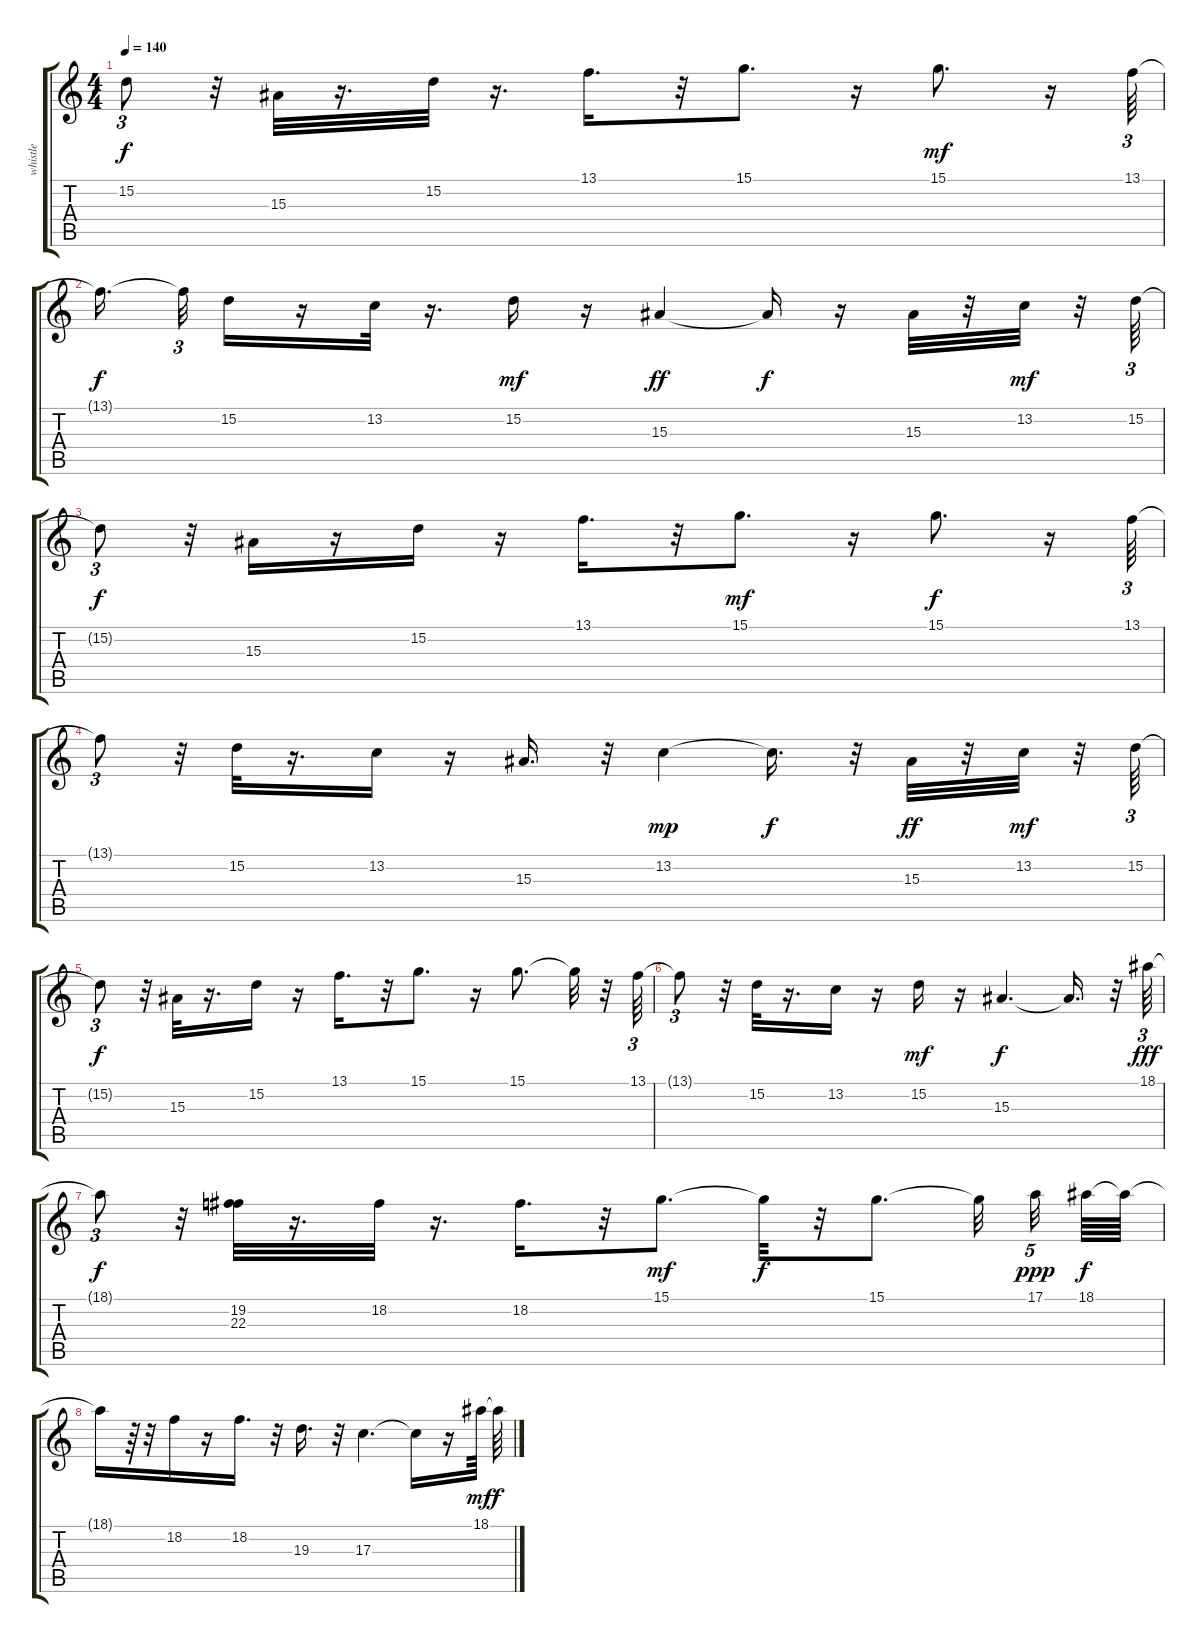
\track ("whistle" "whistle") {instrument whistle}
\staff {score tabs}
\tuning (E4 B3 G3 D3 A2 E2) {hide}
\ts (4 4)
\tempo 140
\clef g2
\ks c
15.2{t}.8{tu (3 2) dy f} r.32 15.3.32 r.16{d} 15.2.32 r.16{d} 13.1.16{d} r.32 15.1.8{d} r.16 15.1.8{d dy mf} r.16 13.1.64{tu (3 2)} |
13.1{t}.16{d dy f beam splitsecondary} 13.1{t}.32{tu (3 2)} 15.2.16 r.16 13.2.32 r.16{d} 15.2.16{dy mf} r.16 15.3.4{dy ff} 15.3{t}.16{dy f} r.16 15.3.32 r.32 13.2.32{dy mf} r.32 15.2.64{tu (3 2)} |
15.2{t}.8{tu (3 2) dy f} r.32 15.3.16 r.16 15.2.16 r.16 13.1.16{d} r.32 15.1.8{d dy mf} r.16 15.1.8{d dy f} r.16 13.1.64{tu (3 2)} |
13.1{t}.8{tu (3 2)} r.32 15.2.32 r.16{d} 13.2.16 r.16 15.3.16{d} r.32 13.2.4{dy mp} 13.2{t}.16{d dy f} r.32 15.3.32{dy ff} r.32 13.2.32{dy mf} r.32 15.2.64{tu (3 2)} |
15.2{t}.8{tu (3 2) dy f} r.32 15.3.32 r.16{d} 15.2.16 r.16 13.1.16{d} r.32 15.1.8{d} r.16 15.1.8{d} 15.1{t}.32 r.32 13.1.64{tu (3 2)} |
13.1{t}.8{tu (3 2)} r.32 15.2.32 r.16{d} 13.2.16 r.16 15.2.16{dy mf} r.16 15.3.4{d dy f} 15.3{t}.16{d} r.32 18.1.64{tu (3 2) dy fff} |
18.1{t}.8{tu (3 2) dy f} r.32 (19.2 22.3).32 r.16{d} 18.2.32 r.16{d} 18.2.16{d} r.32 15.1.8{d dy mf} 15.1{t}.32{dy f} r.32 15.1.8{d} 15.1{t}.32{beam splitsecondary} 17.1.32{tu (5 4) dy ppp beam splitsecondary} 18.1.64{dy f} 18.1{t}.64 |
18.1{t}.16 r.64 r.32 18.2.16 r.16 18.2.16{d} r.32 19.3.16{d} r.32 17.3.4{d} 17.3{t}.16 r.16 18.1.64{dy mf} 18.1{t}.64{dy f}
